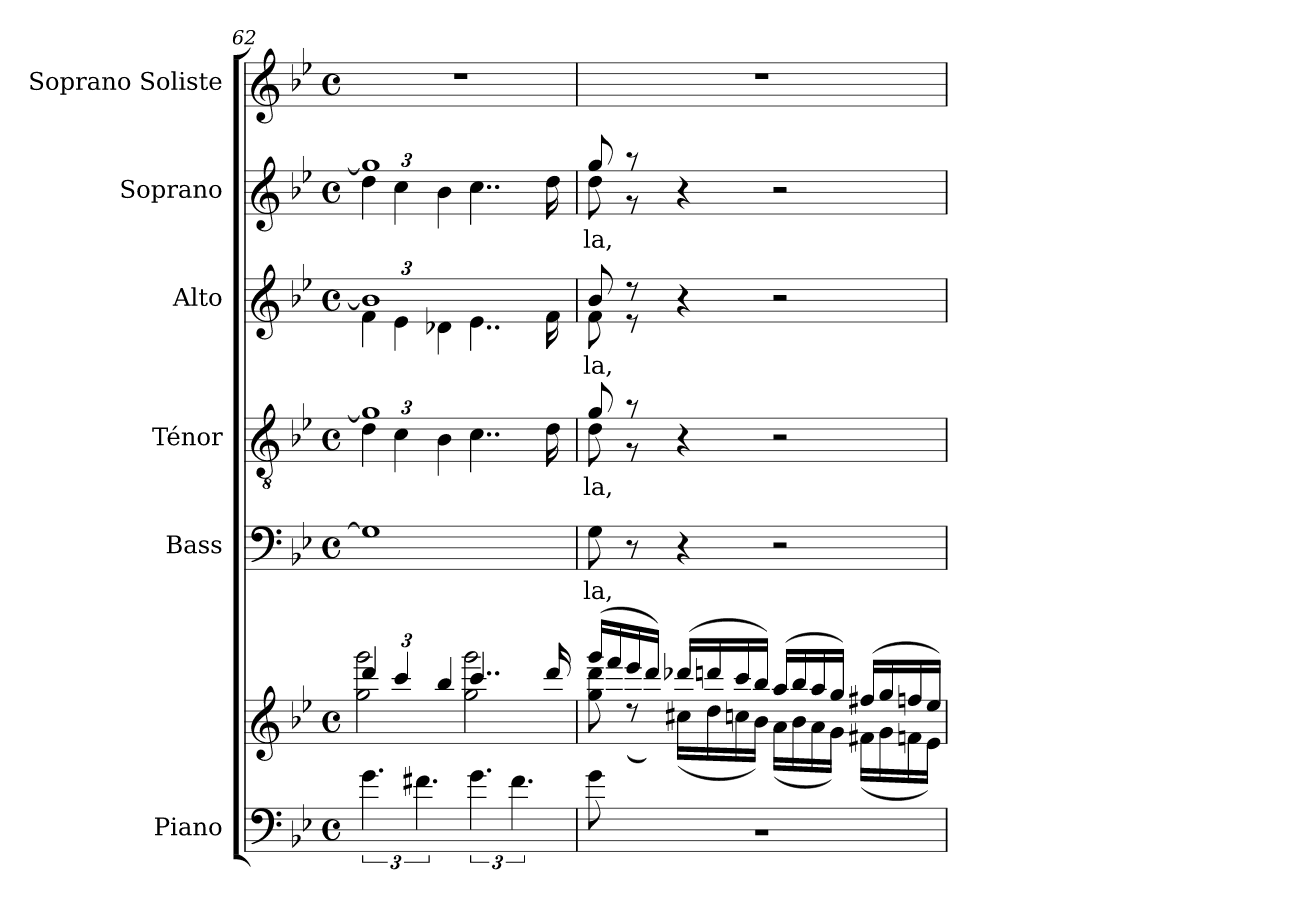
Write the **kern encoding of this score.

**kern	**kern	**kern	**text	**kern	**text	**kern	**text	**kern	**text	**kern
*part6	*part6	*part5	*part5	*part4	*part4	*part3	*part3	*part2	*part2	*part1
*staff7	*staff6	*staff5	*staff5	*staff4	*staff4	*staff3	*staff3	*staff2	*staff2	*staff1
*I"Piano	*	*I"Bass	*	*I"Ténor	*	*I"Alto	*	*I"Soprano	*	*I"Soprano Soliste
*I'Pno.	*	*I'B.	*	*I'T.	*	*I'A.	*	*I'S.	*	*
*clefF4	*clefG2	*clefF4	*	*clefGv2	*	*clefG2	*	*clefG2	*	*clefG2
*	*	*	*	*	*	*ITrd2c3	*	*	*	*
*k[b-e-]	*k[b-e-]	*k[b-e-]	*	*k[b-e-]	*	*k[f#]	*	*k[b-e-]	*	*k[b-e-]
*M4/4	*M4/4	*M4/4	*	*M4/4	*	*M4/4	*	*M4/4	*	*M4/4
*met(c)	*met(c)	*met(c)	*	*met(c)	*	*met(c)	*	*met(c)	*	*met(c)
=62	=62	=62	=62	=62	=62	=62	=62	=62	=62	=62
*	*	*	*	*^	*	*^	*	*^	*	*
*	*Xbrackettup	*	*	*	*Xbrackettup	*	*	*Xbrackettup	*	*	*Xbrackettup	*	*
*	*^	*	*	*	*	*	*	*	*	*	*	*	*
6.g\	6ddd/	2gg\ 2ggg\	1G]	.	1g]	6d\	-	1gi]	6di\	-	1gg]	6dd\	-	1r
.	6ccc/	.	.	.	.	6c\	-	.	6ci\	-	.	6cc\	-	.
6.f#X\	.	.	.	.	.	.	.	.	.	.	.	.	.	.
.	6bb-/	.	.	.	.	6B-\	-	.	6B-Xi\	-	.	6b-\	-	.
6.g\	4..ccc/	2gg\ 2ggg\	.	.	.	4..c\	-	.	4..ci\	-	.	4..cc\	-	.
6.f#\	.	.	.	.	.	.	.	.	.	.	.	.	.	.
.	16ddd/	.	.	.	.	16d\	-	.	16di\	-	.	16dd\	-	.
=63	=63	=63	=63	=63	=63	=63	=63	=63	=63	=63	=63	=63	=63	=63
*^	*	*^	*	*	*	*	*	*	*	*	*	*	*	*
8g\L	1r	(16ggg/LL	8ryy	8gg\ 8ddd\	8G\	-la,	8g/	8d\	la,	8gi/	8di\	la,	8gg/	8dd\	la,	1r
.	.	16fff/	.	.	.	.	.	.	.	.	.	.	.	.	.	.
2..ryy	.	16eee-/	(16ee-\L	8rdd	8r	.	8r	8r	.	8r	8r	.	8r	8r	.	.
.	.	16ddd/JJ)	16dd\JJ)	.	.	.	.	.	.	.	.	.	.	.	.	.
.	.	(16ddd-X/LL	(16cc#X\LL	2.ryy	4r	.	4r	4ryy	.	4r	4ryy	.	4r	4ryy	.	.
.	.	16dddn/	16dd\	.	.	.	.	.	.	.	.	.	.	.	.	.
.	.	16ccc/	16ccn\	.	.	.	.	.	.	.	.	.	.	.	.	.
.	.	16bb-/JJ)	16b-\JJ)	.	.	.	.	.	.	.	.	.	.	.	.	.
.	.	(16aa/LL	(16a\LL	.	2r	.	2r	2ryy	.	2r	2ryy	.	2r	2ryy	.	.
.	.	16bb-/	16b-\	.	.	.	.	.	.	.	.	.	.	.	.	.
.	.	16aa/	16a\	.	.	.	.	.	.	.	.	.	.	.	.	.
.	.	16gg/JJ)	16g\JJ)	.	.	.	.	.	.	.	.	.	.	.	.	.
.	.	(16ff#X/LL	(16f#X\LL	.	.	.	.	.	.	.	.	.	.	.	.	.
.	.	16gg/	16g\	.	.	.	.	.	.	.	.	.	.	.	.	.
.	.	16ffn/	16fn\	.	.	.	.	.	.	.	.	.	.	.	.	.
.	.	16ee-/JJ)	16e-\JJ)	.	.	.	.	.	.	.	.	.	.	.	.	.
*v	*v	*	*	*	*	*	*v	*v	*	*v	*v	*	*v	*v	*	*
*	*v	*v	*v	*	*	*	*	*	*	*	*	*
=	=	=	=	=	=	=	=	=	=	=
*-	*-	*-	*-	*-	*-	*-	*-	*-	*-	*-
